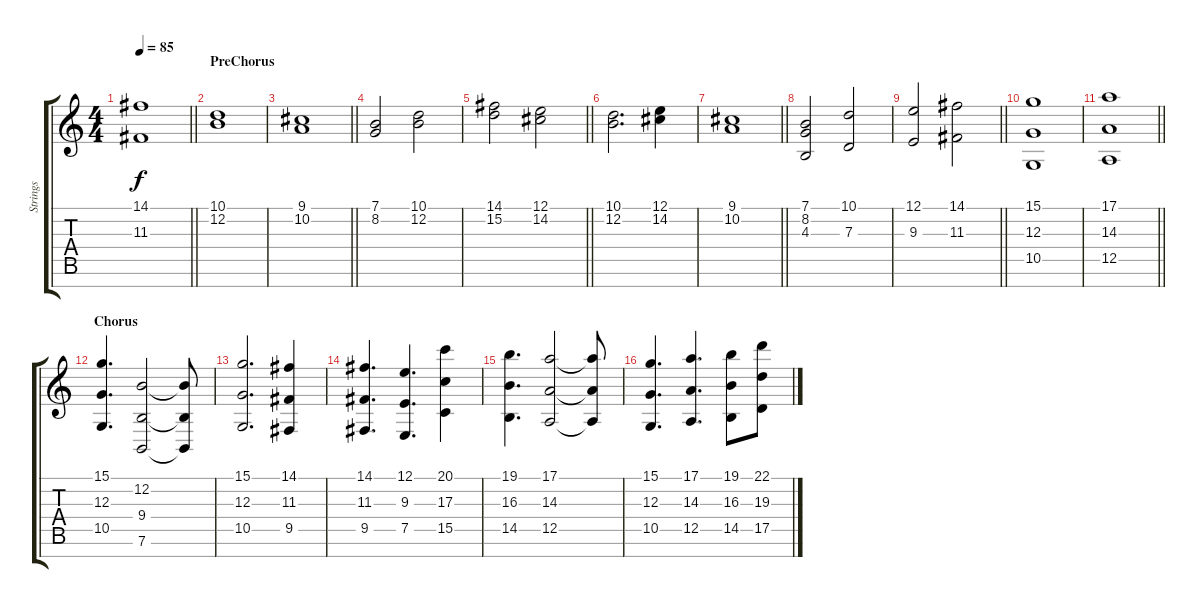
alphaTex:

\track ("Strings" "Strings") {instrument stringensemble1}
\staff {score tabs}
\tuning (E4 B3 G3 D3 A2 E2 B1) {hide}
\ts (4 4)
\tempo 85
\clef g2
\barLineRight lightlight
\ks c
(14.1{t} 11.3{t}).1{dy f} |
\section ("" "PreChorus")
(10.1 12.2).1{volume 11} |
\barLineRight lightlight
(9.1 10.2).1 |
(7.1 8.2).2 (10.1 12.2).2 |
\barLineRight lightlight
(14.1 15.2).2 (12.1 14.2).2 |
(10.1 12.2).2{d} (12.1 14.2).4 |
\barLineRight lightlight
(9.1 10.2).1 |
(7.1 8.2 4.3).2 (10.1 7.3).2 |
\barLineRight lightlight
(12.1 9.3).2 (14.1 11.3).2 |
(15.1 12.3 10.5).1 |
\barLineRight lightlight
(17.1 14.3 12.5).1 |
\section ("" "Chorus")
(15.1 12.3 10.5).4{d volume 12} (12.2 9.4 7.6).2 (12.2{t} 9.4{t} 7.6{t}).8 |
(15.1 12.3 10.5).2{d} (14.1 11.3 9.5).4 |
(14.1 11.3 9.5).4{d} (12.1 9.3 7.5).4{d} (20.1 17.3 15.5).4 |
(19.1 16.3 14.5).4{d} (17.1 14.3 12.5).2 (17.1{t} 14.3{t} 12.5{t}).8 |
(15.1 12.3 10.5).4{d} (17.1 14.3 12.5).4{d} (19.1 16.3 14.5).8 (22.1 19.3 17.5).8
